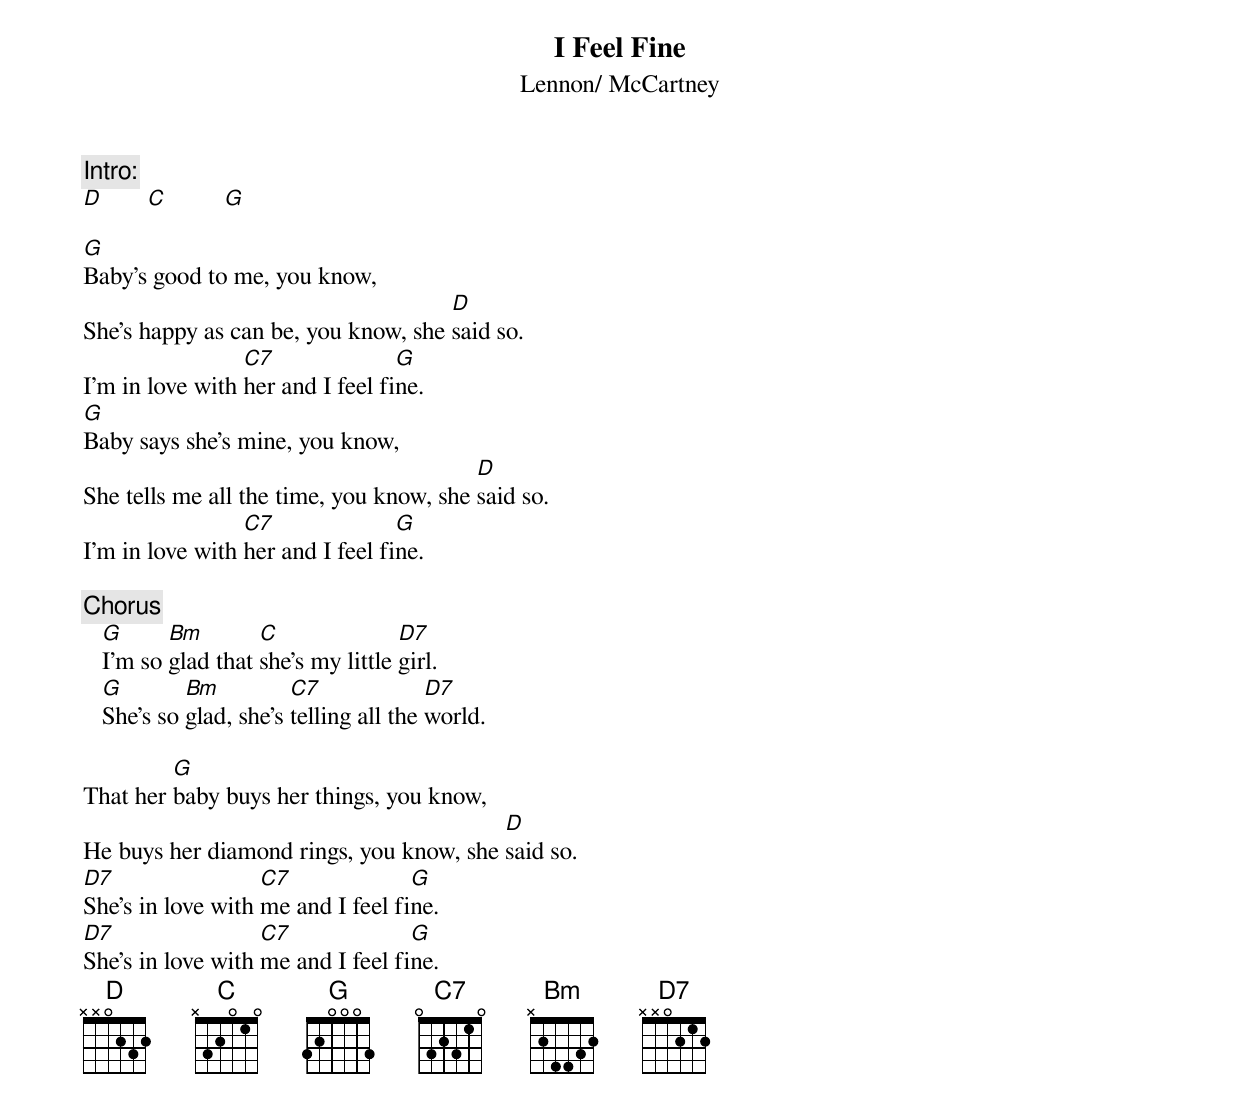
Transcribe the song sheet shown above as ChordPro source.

{title:I Feel Fine}
{st:Lennon/ McCartney}

{c:Intro:}
[D]       [C]         [G]

[G]Baby's good to me, you know,
She's happy as can be, you know, she [D]said so.
I'm in love with [C7]her and I feel fi[G]ne.
[G]Baby says she's mine, you know,
She tells me all the time, you know, she [D]said so.
I'm in love with [C7]her and I feel fi[G]ne.

{c:Chorus}
   [G]I'm so [Bm]glad that [C]she's my little [D7]girl.
   [G]She's so [Bm]glad, she's [C7]telling all the [D7]world.

That her [G]baby buys her things, you know,
He buys her diamond rings, you know, she [D]said so.
[D7]She's in love with [C7]me and I feel fi[G]ne.
[D7]She's in love with [C7]me and I feel fi[G]ne.
